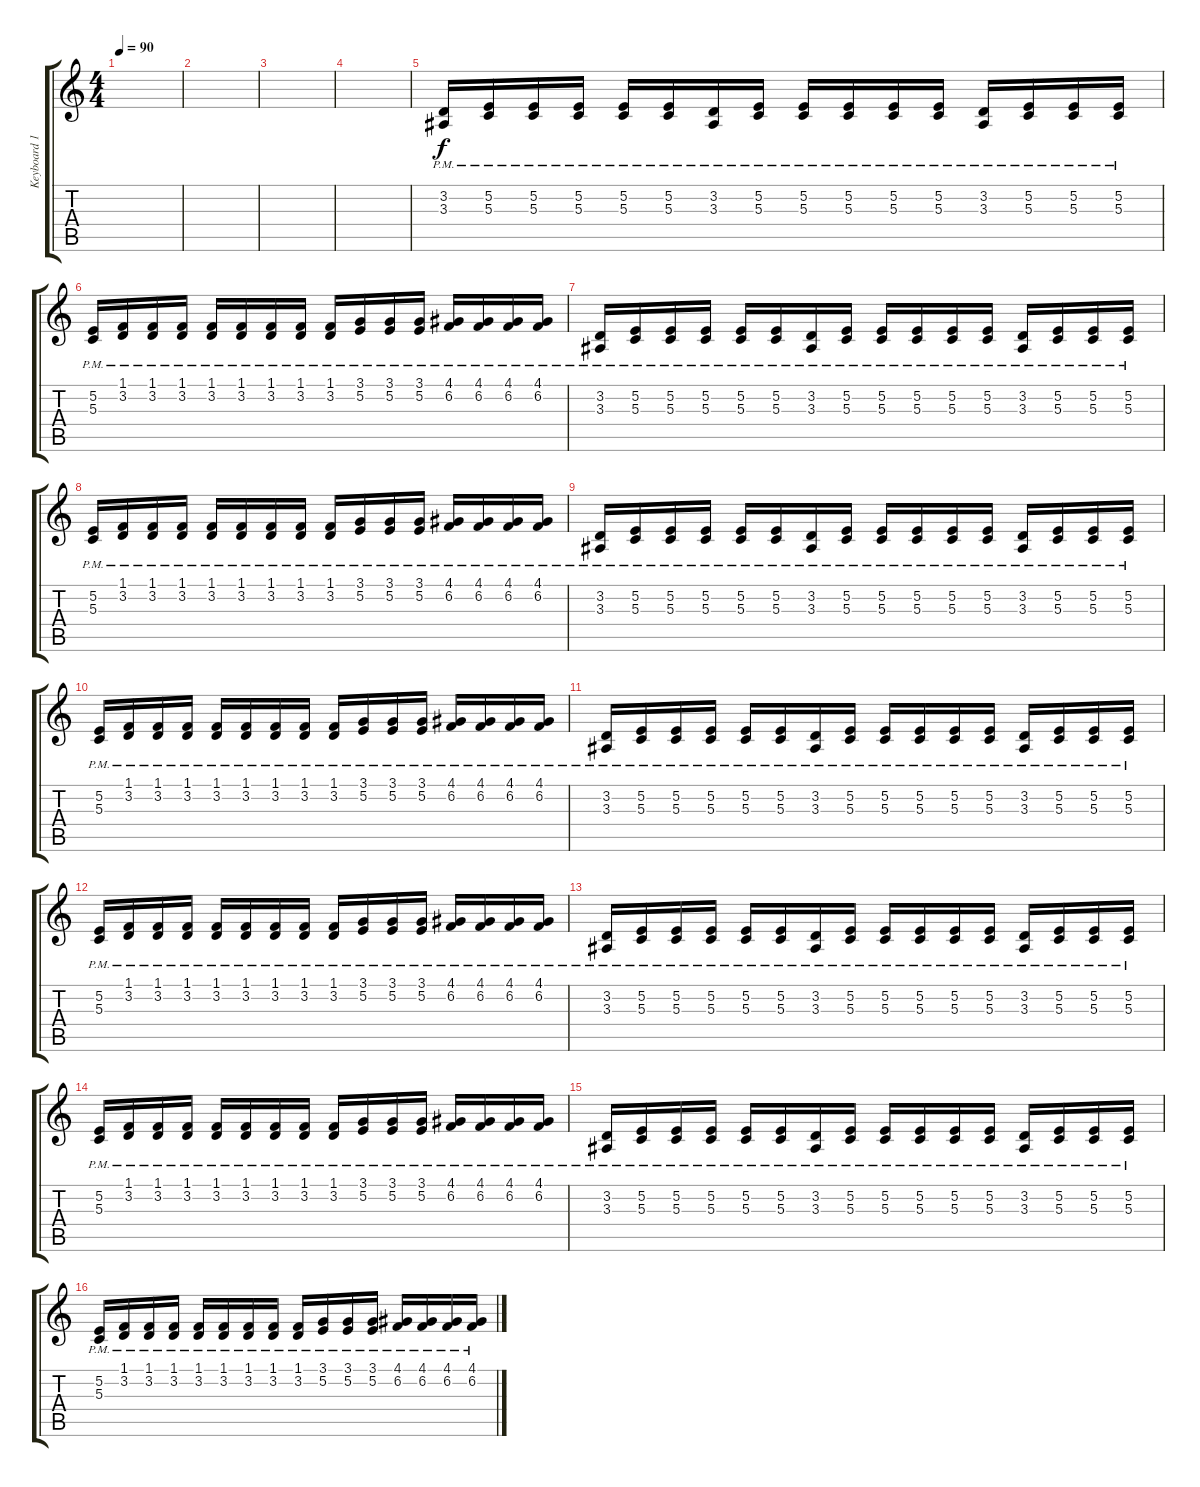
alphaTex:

\track ("Keyboard 1" "Keyboard 1") {instrument lead1square}
\staff {score tabs}
\tuning (E4 B3 G3 D3 A2 E2) {hide}
\ts (4 4)
\tempo 90
\clef g2
\ks c
|
|
|
|
(3.2{pm} 3.3{pm}).16 (5.2{pm} 5.3{pm}).16 (5.2{pm} 5.3{pm}).16 (5.2{pm} 5.3{pm}).16 (5.2{pm} 5.3{pm}).16 (5.2{pm} 5.3{pm}).16 (3.2{pm} 3.3{pm}).16 (5.2{pm} 5.3{pm}).16 (5.2{pm} 5.3{pm}).16 (5.2{pm} 5.3{pm}).16 (5.2{pm} 5.3{pm}).16 (5.2{pm} 5.3{pm}).16 (3.2{pm} 3.3{pm}).16 (5.2{pm} 5.3{pm}).16 (5.2{pm} 5.3{pm}).16 (5.2{pm} 5.3{pm}).16 |
(5.2{pm} 5.3{pm}).16 (1.1{pm} 3.2{pm}).16 (1.1{pm} 3.2{pm}).16 (1.1{pm} 3.2{pm}).16 (1.1{pm} 3.2{pm}).16 (1.1{pm} 3.2{pm}).16 (1.1{pm} 3.2{pm}).16 (1.1{pm} 3.2{pm}).16 (1.1{pm} 3.2{pm}).16 (3.1{pm} 5.2{pm}).16 (3.1{pm} 5.2{pm}).16 (3.1{pm} 5.2{pm}).16 (4.1{pm} 6.2{pm}).16 (4.1{pm} 6.2{pm}).16 (4.1{pm} 6.2{pm}).16 (4.1{pm} 6.2{pm}).16 |
(3.2{pm} 3.3{pm}).16 (5.2{pm} 5.3{pm}).16 (5.2{pm} 5.3{pm}).16 (5.2{pm} 5.3{pm}).16 (5.2{pm} 5.3{pm}).16 (5.2{pm} 5.3{pm}).16 (3.2{pm} 3.3{pm}).16 (5.2{pm} 5.3{pm}).16 (5.2{pm} 5.3{pm}).16 (5.2{pm} 5.3{pm}).16 (5.2{pm} 5.3{pm}).16 (5.2{pm} 5.3{pm}).16 (3.2{pm} 3.3{pm}).16 (5.2{pm} 5.3{pm}).16 (5.2{pm} 5.3{pm}).16 (5.2{pm} 5.3{pm}).16 |
(5.2{pm} 5.3{pm}).16 (1.1{pm} 3.2{pm}).16 (1.1{pm} 3.2{pm}).16 (1.1{pm} 3.2{pm}).16 (1.1{pm} 3.2{pm}).16 (1.1{pm} 3.2{pm}).16 (1.1{pm} 3.2{pm}).16 (1.1{pm} 3.2{pm}).16 (1.1{pm} 3.2{pm}).16 (3.1{pm} 5.2{pm}).16 (3.1{pm} 5.2{pm}).16 (3.1{pm} 5.2{pm}).16 (4.1{pm} 6.2{pm}).16 (4.1{pm} 6.2{pm}).16 (4.1{pm} 6.2{pm}).16 (4.1{pm} 6.2{pm}).16 |
(3.2{pm} 3.3{pm}).16 (5.2{pm} 5.3{pm}).16 (5.2{pm} 5.3{pm}).16 (5.2{pm} 5.3{pm}).16 (5.2{pm} 5.3{pm}).16 (5.2{pm} 5.3{pm}).16 (3.2{pm} 3.3{pm}).16 (5.2{pm} 5.3{pm}).16 (5.2{pm} 5.3{pm}).16 (5.2{pm} 5.3{pm}).16 (5.2{pm} 5.3{pm}).16 (5.2{pm} 5.3{pm}).16 (3.2{pm} 3.3{pm}).16 (5.2{pm} 5.3{pm}).16 (5.2{pm} 5.3{pm}).16 (5.2{pm} 5.3{pm}).16 |
(5.2{pm} 5.3{pm}).16 (1.1{pm} 3.2{pm}).16 (1.1{pm} 3.2{pm}).16 (1.1{pm} 3.2{pm}).16 (1.1{pm} 3.2{pm}).16 (1.1{pm} 3.2{pm}).16 (1.1{pm} 3.2{pm}).16 (1.1{pm} 3.2{pm}).16 (1.1{pm} 3.2{pm}).16 (3.1{pm} 5.2{pm}).16 (3.1{pm} 5.2{pm}).16 (3.1{pm} 5.2{pm}).16 (4.1{pm} 6.2{pm}).16 (4.1{pm} 6.2{pm}).16 (4.1{pm} 6.2{pm}).16 (4.1{pm} 6.2{pm}).16 |
(3.2{pm} 3.3{pm}).16 (5.2{pm} 5.3{pm}).16 (5.2{pm} 5.3{pm}).16 (5.2{pm} 5.3{pm}).16 (5.2{pm} 5.3{pm}).16 (5.2{pm} 5.3{pm}).16 (3.2{pm} 3.3{pm}).16 (5.2{pm} 5.3{pm}).16 (5.2{pm} 5.3{pm}).16 (5.2{pm} 5.3{pm}).16 (5.2{pm} 5.3{pm}).16 (5.2{pm} 5.3{pm}).16 (3.2{pm} 3.3{pm}).16 (5.2{pm} 5.3{pm}).16 (5.2{pm} 5.3{pm}).16 (5.2{pm} 5.3{pm}).16 |
(5.2{pm} 5.3{pm}).16 (1.1{pm} 3.2{pm}).16 (1.1{pm} 3.2{pm}).16 (1.1{pm} 3.2{pm}).16 (1.1{pm} 3.2{pm}).16 (1.1{pm} 3.2{pm}).16 (1.1{pm} 3.2{pm}).16 (1.1{pm} 3.2{pm}).16 (1.1{pm} 3.2{pm}).16 (3.1{pm} 5.2{pm}).16 (3.1{pm} 5.2{pm}).16 (3.1{pm} 5.2{pm}).16 (4.1{pm} 6.2{pm}).16 (4.1{pm} 6.2{pm}).16 (4.1{pm} 6.2{pm}).16 (4.1{pm} 6.2{pm}).16 |
(3.2{pm} 3.3{pm}).16 (5.2{pm} 5.3{pm}).16 (5.2{pm} 5.3{pm}).16 (5.2{pm} 5.3{pm}).16 (5.2{pm} 5.3{pm}).16 (5.2{pm} 5.3{pm}).16 (3.2{pm} 3.3{pm}).16 (5.2{pm} 5.3{pm}).16 (5.2{pm} 5.3{pm}).16 (5.2{pm} 5.3{pm}).16 (5.2{pm} 5.3{pm}).16 (5.2{pm} 5.3{pm}).16 (3.2{pm} 3.3{pm}).16 (5.2{pm} 5.3{pm}).16 (5.2{pm} 5.3{pm}).16 (5.2{pm} 5.3{pm}).16 |
(5.2{pm} 5.3{pm}).16 (1.1{pm} 3.2{pm}).16 (1.1{pm} 3.2{pm}).16 (1.1{pm} 3.2{pm}).16 (1.1{pm} 3.2{pm}).16 (1.1{pm} 3.2{pm}).16 (1.1{pm} 3.2{pm}).16 (1.1{pm} 3.2{pm}).16 (1.1{pm} 3.2{pm}).16 (3.1{pm} 5.2{pm}).16 (3.1{pm} 5.2{pm}).16 (3.1{pm} 5.2{pm}).16 (4.1{pm} 6.2{pm}).16 (4.1{pm} 6.2{pm}).16 (4.1{pm} 6.2{pm}).16 (4.1{pm} 6.2{pm}).16 |
(3.2{pm} 3.3{pm}).16 (5.2{pm} 5.3{pm}).16 (5.2{pm} 5.3{pm}).16 (5.2{pm} 5.3{pm}).16 (5.2{pm} 5.3{pm}).16 (5.2{pm} 5.3{pm}).16 (3.2{pm} 3.3{pm}).16 (5.2{pm} 5.3{pm}).16 (5.2{pm} 5.3{pm}).16 (5.2{pm} 5.3{pm}).16 (5.2{pm} 5.3{pm}).16 (5.2{pm} 5.3{pm}).16 (3.2{pm} 3.3{pm}).16 (5.2{pm} 5.3{pm}).16 (5.2{pm} 5.3{pm}).16 (5.2{pm} 5.3{pm}).16 |
(5.2{pm} 5.3{pm}).16 (1.1{pm} 3.2{pm}).16 (1.1{pm} 3.2{pm}).16 (1.1{pm} 3.2{pm}).16 (1.1{pm} 3.2{pm}).16 (1.1{pm} 3.2{pm}).16 (1.1{pm} 3.2{pm}).16 (1.1{pm} 3.2{pm}).16 (1.1{pm} 3.2{pm}).16 (3.1{pm} 5.2{pm}).16 (3.1{pm} 5.2{pm}).16 (3.1{pm} 5.2{pm}).16 (4.1{pm} 6.2{pm}).16 (4.1{pm} 6.2{pm}).16 (4.1{pm} 6.2{pm}).16 (4.1{pm} 6.2{pm}).16
